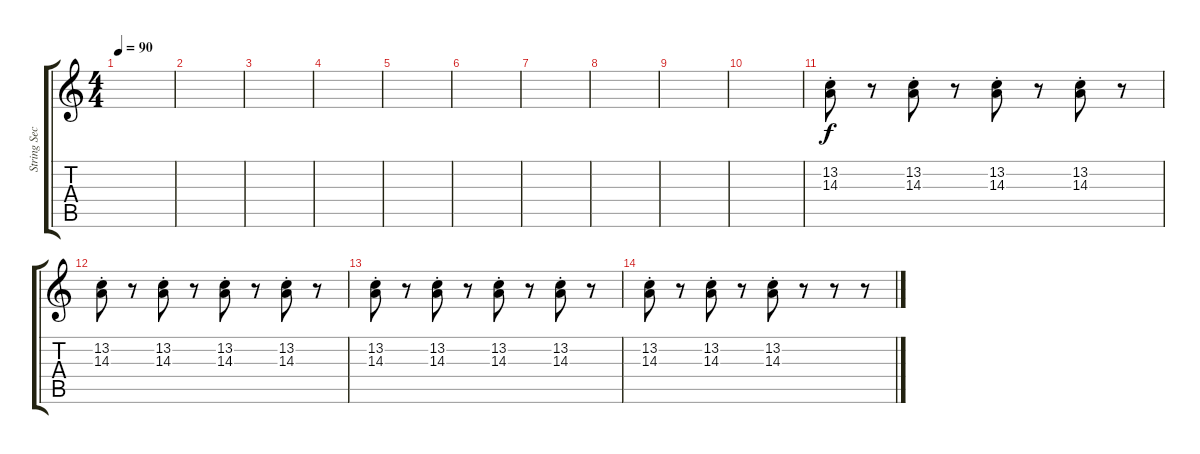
\track ("String Section II" "String Sec") {instrument violin}
\staff {score tabs}
\tuning (E4 B3 G3 D3 A2 E2) {hide}
\ts (4 4)
\tempo 90
\clef g2
\ks c
|
|
|
|
|
|
|
|
|
|
(13.2{st} 14.3{st}).8 r.8 (13.2{st} 14.3{st}).8 r.8 (13.2{st} 14.3{st}).8 r.8 (13.2{st} 14.3{st}).8 r.8 |
(13.2{st} 14.3{st}).8 r.8 (13.2{st} 14.3{st}).8 r.8 (13.2{st} 14.3{st}).8 r.8 (13.2{st} 14.3{st}).8 r.8 |
(13.2{st} 14.3{st}).8 r.8 (13.2{st} 14.3{st}).8 r.8 (13.2{st} 14.3{st}).8 r.8 (13.2{st} 14.3{st}).8 r.8 |
(13.2{st} 14.3{st}).8 r.8 (13.2{st} 14.3{st}).8 r.8 (13.2{st} 14.3{st}).8 r.8 r.8 r.8
